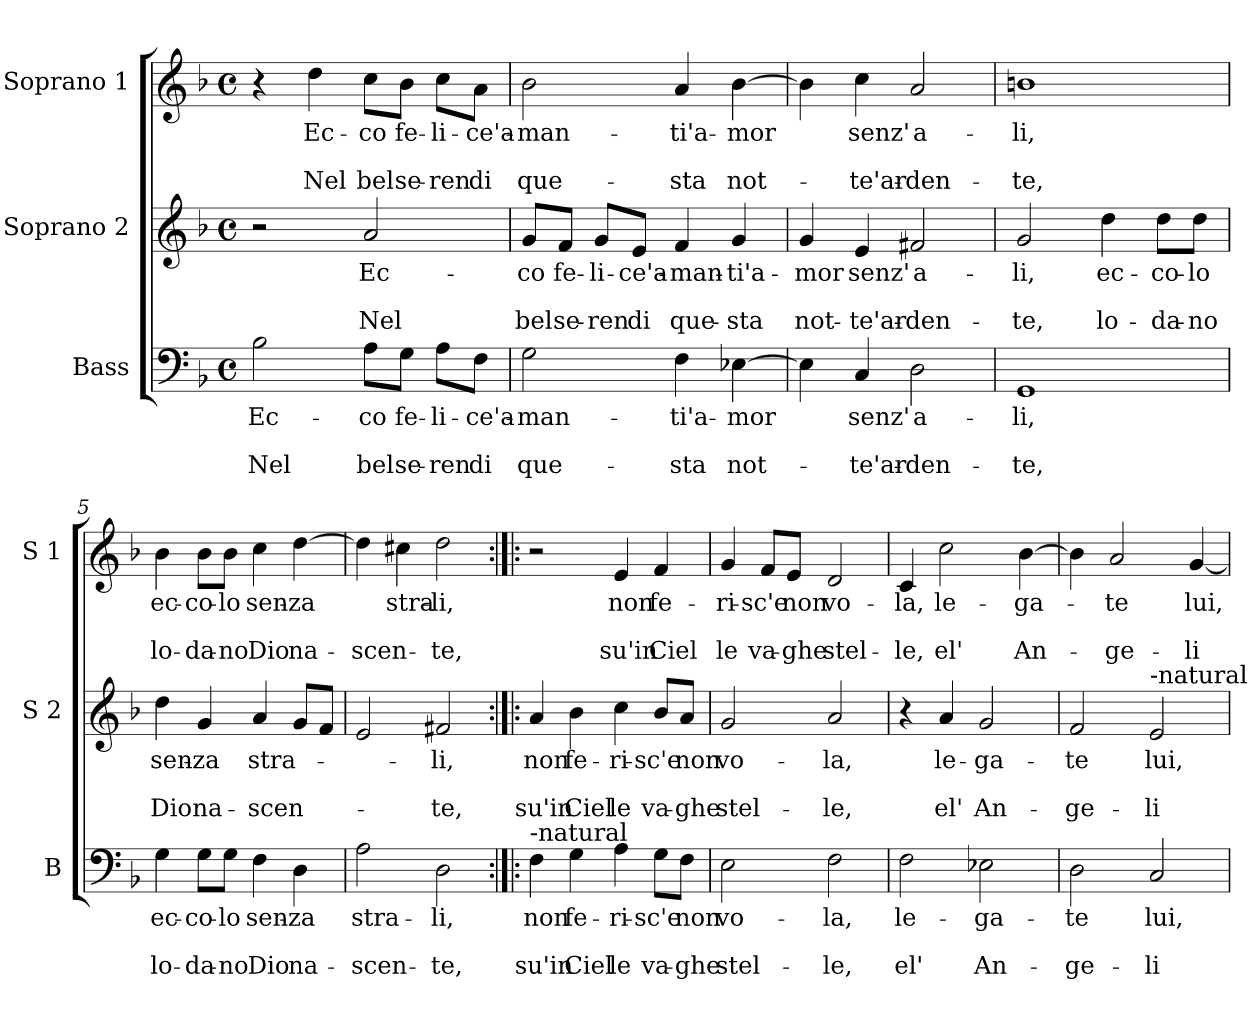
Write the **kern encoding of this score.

**kern	**text	**text	**text	**kern	**text	**text	**text	**kern	**text	**text	**text
*part3	*part3	*part3	*part3	*part2	*part2	*part2	*part2	*part1	*part1	*part1	*part1
*staff3	*staff3	*staff3	*staff3	*staff2	*staff2	*staff2	*staff2	*staff1	*staff1	*staff1	*staff1
*I"Bass	*	*	*	*I"Soprano 2	*	*	*	*I"Soprano 1	*	*	*
*I'B	*	*	*	*I'S 2	*	*	*	*I'S 1	*	*	*
*clefF4	*	*	*	*clefG2	*	*	*	*clefG2	*	*	*
*k[b-]	*	*	*	*k[b-]	*	*	*	*k[b-]	*	*	*
*F:	*	*	*	*F:	*	*	*	*F:	*	*	*
*M4/4	*	*	*	*M4/4	*	*	*	*M4/4	*	*	*
*met(c)	*	*	*	*met(c)	*	*	*	*met(c)	*	*	*
=1	=1	=1	=1	=1	=1	=1	=1	=1	=1	=1	=1
!	!LO:LY:b	!	!LO:LY:b	!	!	!	!	!	!	!	!
2B-\	Ec-	.	Nel	2r	.	.	.	4r	.	.	.
!	!	!	!	!	!	!	!	!	!LO:LY:b	!	!LO:LY:b
.	.	.	.	.	.	.	.	4dd\	Ec-	.	Nel
!	!LO:LY:b	!	!LO:LY:b	!	!LO:LY:b	!	!LO:LY:b	!	!LO:LY:b	!	!LO:LY:b
8A\L	-co	.	bel	2a/	Ec-	.	Nel	8cc\L	-co	.	bel
!	!LO:LY:b	!	!LO:LY:b	!	!	!	!	!	!LO:LY:b	!	!LO:LY:b
8G\J	fe-	.	se-	.	.	.	.	8b-\J	fe-	.	se-
!	!LO:LY:b	!	!LO:LY:b	!	!	!	!	!	!LO:LY:b	!	!LO:LY:b
8A\L	-li-	.	-ren	.	.	.	.	8cc\L	-li-	.	-ren
!	!LO:LY:b	!	!LO:LY:b	!	!	!	!	!	!LO:LY:b	!	!LO:LY:b
8F\J	-ce'a-	.	di	.	.	.	.	8a\J	-ce'a-	.	di
=2	=2	=2	=2	=2	=2	=2	=2	=2	=2	=2	=2
!	!LO:LY:b	!	!LO:LY:b	!	!LO:LY:b	!	!LO:LY:b	!	!LO:LY:b	!	!LO:LY:b
2G\	-man-	.	que-	8g/L	-co	.	bel	2b-\	-man-	.	que-
!	!	!	!	!	!LO:LY:b	!	!LO:LY:b	!	!	!	!
.	.	.	.	8f/J	fe-	.	se-	.	.	.	.
!	!	!	!	!	!LO:LY:b	!	!LO:LY:b	!	!	!	!
.	.	.	.	8g/L	-li-	.	-ren	.	.	.	.
!	!	!	!	!	!LO:LY:b	!	!LO:LY:b	!	!	!	!
.	.	.	.	8e/J	-ce'a-	.	di	.	.	.	.
!	!LO:LY:b	!	!LO:LY:b	!	!LO:LY:b	!	!LO:LY:b	!	!LO:LY:b	!	!LO:LY:b
4F\	-ti'a-	.	-sta	4f/	-man-	.	que-	4a/	-ti'a-	.	-sta
!	!LO:LY:b	!	!LO:LY:b	!	!LO:LY:b	!	!LO:LY:b	!	!LO:LY:b	!	!LO:LY:b
[4E-X\	-mor	.	not-	4g/	-ti'a-	.	-sta	[4b-\	-mor	.	not-
=3	=3	=3	=3	=3	=3	=3	=3	=3	=3	=3	=3
!	!	!	!	!	!LO:LY:b	!	!LO:LY:b	!	!	!	!
4E-\]	.	.	.	4g/	-mor	.	not-	4b-\]	.	.	.
!	!LO:LY:b	!	!LO:LY:b	!	!LO:LY:b	!	!LO:LY:b	!	!LO:LY:b	!	!LO:LY:b
4C/	senz'	.	-te'ar-	4e/	senz'	.	-te'ar-	4cc\	senz'	.	-te'ar-
!	!LO:LY:b	!	!LO:LY:b	!	!LO:LY:b	!	!LO:LY:b	!	!LO:LY:b	!	!LO:LY:b
2D\	a-	.	-den-	2f#X/	a-	.	-den-	2a/	a-	.	-den-
=4	=4	=4	=4	=4	=4	=4	=4	=4	=4	=4	=4
!	!LO:LY:b	!	!LO:LY:b	!	!LO:LY:b	!	!LO:LY:b	!	!LO:LY:b	!	!LO:LY:b
1GG	-li,	.	-te,	2g/	-li,	.	-te,	1bn	-li,	.	-te,
!	!	!	!	!	!LO:LY:b	!	!LO:LY:b	!	!	!	!
.	.	.	.	4dd\	ec-	.	lo-	.	.	.	.
!	!	!	!	!	!LO:LY:b	!	!LO:LY:b	!	!	!	!
.	.	.	.	8dd\L	-co-	.	-da-	.	.	.	.
!	!	!	!	!	!LO:LY:b	!	!LO:LY:b	!	!	!	!
.	.	.	.	8dd\J	-lo	.	-no	.	.	.	.
!!LO:LB:g=z
=5	=5	=5	=5	=5	=5	=5	=5	=5	=5	=5	=5
!	!LO:LY:b	!	!LO:LY:b	!	!LO:LY:b	!	!LO:LY:b	!	!LO:LY:b	!	!LO:LY:b
4G\	ec-	.	lo-	4dd\	sen-	.	Dio	4b-\	ec-	.	lo-
!	!LO:LY:b	!	!LO:LY:b	!	!LO:LY:b	!	!LO:LY:b	!	!LO:LY:b	!	!LO:LY:b
8G\L	-co-	.	-da-	4g/	-za	.	na-	8b-\L	-co-	.	-da-
!	!LO:LY:b	!	!LO:LY:b	!	!	!	!	!	!LO:LY:b	!	!LO:LY:b
8G\J	-lo	.	-no	.	.	.	.	8b-\J	-lo	.	-no
!	!LO:LY:b	!	!LO:LY:b	!	!LO:LY:b	!	!LO:LY:b	!	!LO:LY:b	!	!LO:LY:b
4F\	sen-	.	Dio	4a/	stra-	.	-scen-	4cc\	sen-	.	Dio
!	!LO:LY:b	!	!LO:LY:b	!	!	!	!	!	!LO:LY:b	!	!LO:LY:b
4D\	-za	.	na-	8g/L	.	.	.	[4dd\	-za	.	na-
.	.	.	.	8f/J	.	.	.	.	.	.	.
=6	=6	=6	=6	=6	=6	=6	=6	=6	=6	=6	=6
!	!LO:LY:b	!	!LO:LY:b	!	!	!	!	!	!	!	!LO:LY:b
2A\	stra-	.	-scen-	2e/	.	.	.	4dd\]	.	.	-scen-
!	!	!	!	!	!	!	!	!	!LO:LY:b	!	!
.	.	.	.	.	.	.	.	4cc#X\	stra-	.	.
!	!LO:LY:b	!	!LO:LY:b	!	!LO:LY:b	!	!LO:LY:b	!	!LO:LY:b	!	!LO:LY:b
2D\	-li,	.	-te,	2f#X/	-li,	.	-te,	2dd\	-li,	.	-te,
=7:|!|:	=7:|!|:	=7:|!|:	=7:|!|:	=7:|!|:	=7:|!|:	=7:|!|:	=7:|!|:	=7:|!|:	=7:|!|:	=7:|!|:	=7:|!|:
!LO:TX:a:t=-natural	!	!	!	!	!	!	!	!	!	!	!
!	!LO:LY:b	!	!LO:LY:b	!	!LO:LY:b	!	!LO:LY:b	!	!	!	!
4F\	non	.	su'in	4a/	non	.	su'in	2r	.	.	.
!	!LO:LY:b	!	!LO:LY:b	!	!LO:LY:b	!	!LO:LY:b	!	!	!	!
4G\	fe-	.	Ciel	4b-\	fe-	.	Ciel	.	.	.	.
!	!LO:LY:b	!	!LO:LY:b	!	!LO:LY:b	!	!LO:LY:b	!	!LO:LY:b	!	!LO:LY:b
4A\	-ri-	.	le	4cc\	-ri-	.	le	4e/	non	.	su'in
!	!LO:LY:b	!	!LO:LY:b	!	!LO:LY:b	!	!LO:LY:b	!	!LO:LY:b	!	!LO:LY:b
8G\L	-sc'e	.	va-	8b-/L	-sc'e	.	va-	4f/	fe-	.	Ciel
!	!LO:LY:b	!	!LO:LY:b	!	!LO:LY:b	!	!LO:LY:b	!	!	!	!
8F\J	non	.	-ghe	8a/J	non	.	-ghe	.	.	.	.
=8	=8	=8	=8	=8	=8	=8	=8	=8	=8	=8	=8
!	!LO:LY:b	!	!LO:LY:b	!	!LO:LY:b	!	!LO:LY:b	!	!LO:LY:b	!	!LO:LY:b
2E\	vo-	.	stel-	2g/	vo-	.	stel-	4g/	-ri-	.	le
!	!	!	!	!	!	!	!	!	!LO:LY:b	!	!LO:LY:b
.	.	.	.	.	.	.	.	8f/L	-sc'e	.	va-
!	!	!	!	!	!	!	!	!	!LO:LY:b	!	!LO:LY:b
.	.	.	.	.	.	.	.	8e/J	non	.	-ghe
!	!LO:LY:b	!	!LO:LY:b	!	!LO:LY:b	!	!LO:LY:b	!	!LO:LY:b	!	!LO:LY:b
2F\	-la,	.	-le,	2a/	-la,	.	-le,	2d/	vo-	.	stel-
!!LO:PB:g=z
=9	=9	=9	=9	=9	=9	=9	=9	=9	=9	=9	=9
!	!LO:LY:b	!	!LO:LY:b	!	!	!	!	!	!LO:LY:b	!	!LO:LY:b
2F\	le-	.	el'	4r	.	.	.	4c/	-la,	.	-le,
!	!	!	!	!	!LO:LY:b	!	!LO:LY:b	!	!LO:LY:b	!	!LO:LY:b
.	.	.	.	4a/	le-	.	el'	2cc\	le-	.	el'
!	!LO:LY:b	!	!LO:LY:b	!	!LO:LY:b	!	!LO:LY:b	!	!	!	!
2E-X\	-ga-	.	An-	2g/	-ga-	.	An-	.	.	.	.
!	!	!	!	!	!	!	!	!	!LO:LY:b	!	!LO:LY:b
.	.	.	.	.	.	.	.	[4b-\	-ga-	.	An-
=10	=10	=10	=10	=10	=10	=10	=10	=10	=10	=10	=10
!	!LO:LY:b	!	!LO:LY:b	!	!LO:LY:b	!	!LO:LY:b	!	!	!	!
2D\	-te	.	-ge-	2f/	-te	.	-ge-	4b-\]	.	.	.
!	!	!	!	!	!	!	!	!	!LO:LY:b	!	!LO:LY:b
.	.	.	.	.	.	.	.	2a/	-te	.	-ge-
!	!	!	!	!LO:TX:a:t=-natural	!	!	!	!	!	!	!
!	!LO:LY:b	!	!LO:LY:b	!	!LO:LY:b	!	!LO:LY:b	!	!	!	!
2C/	lui,	.	-li-	2e/	lui,	.	-li-	.	.	.	.
!	!	!	!	!	!	!	!	!	!LO:LY:b	!	!LO:LY:b
.	.	.	.	.	.	.	.	[4g/	lui,	.	-li
=	=	=	=	=	=	=	=	=	=	=	=
*-	*-	*-	*-	*-	*-	*-	*-	*-	*-	*-	*-
